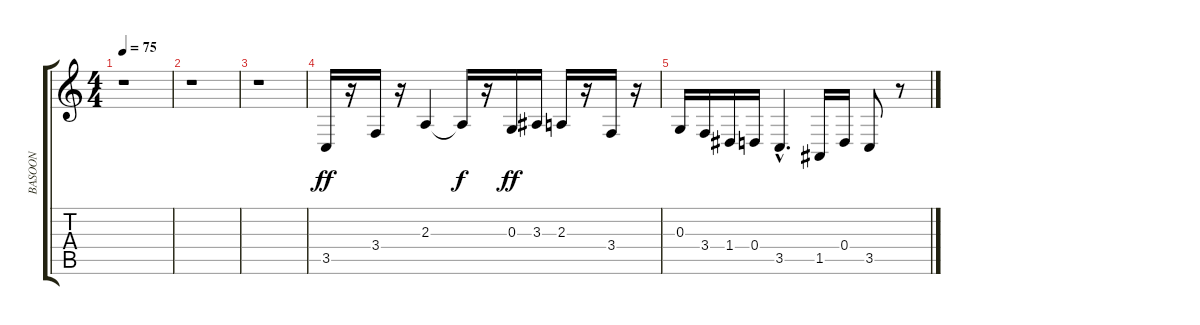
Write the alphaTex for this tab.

\track ("BASOON" "BASOON") {instrument bassoon}
\staff {score tabs}
\tuning (E4 B3 G3 D3 A2 E2) {hide}
\ts (4 4)
\tempo 75
\clef g2
\ks c
r.1{dy ff} |
r.1 |
r.1 |
3.5.16 r.16 3.4.16 r.16 2.3.4 2.3{t}.16{dy f} r.16 0.3.16{dy ff} 3.3.16 2.3.16 r.16 3.4.16 r.16 |
0.3.16 3.4.16 1.4.16 0.4.16 3.5{hac}.4{d} 1.5.16 0.4.16 3.5.8 r.8
